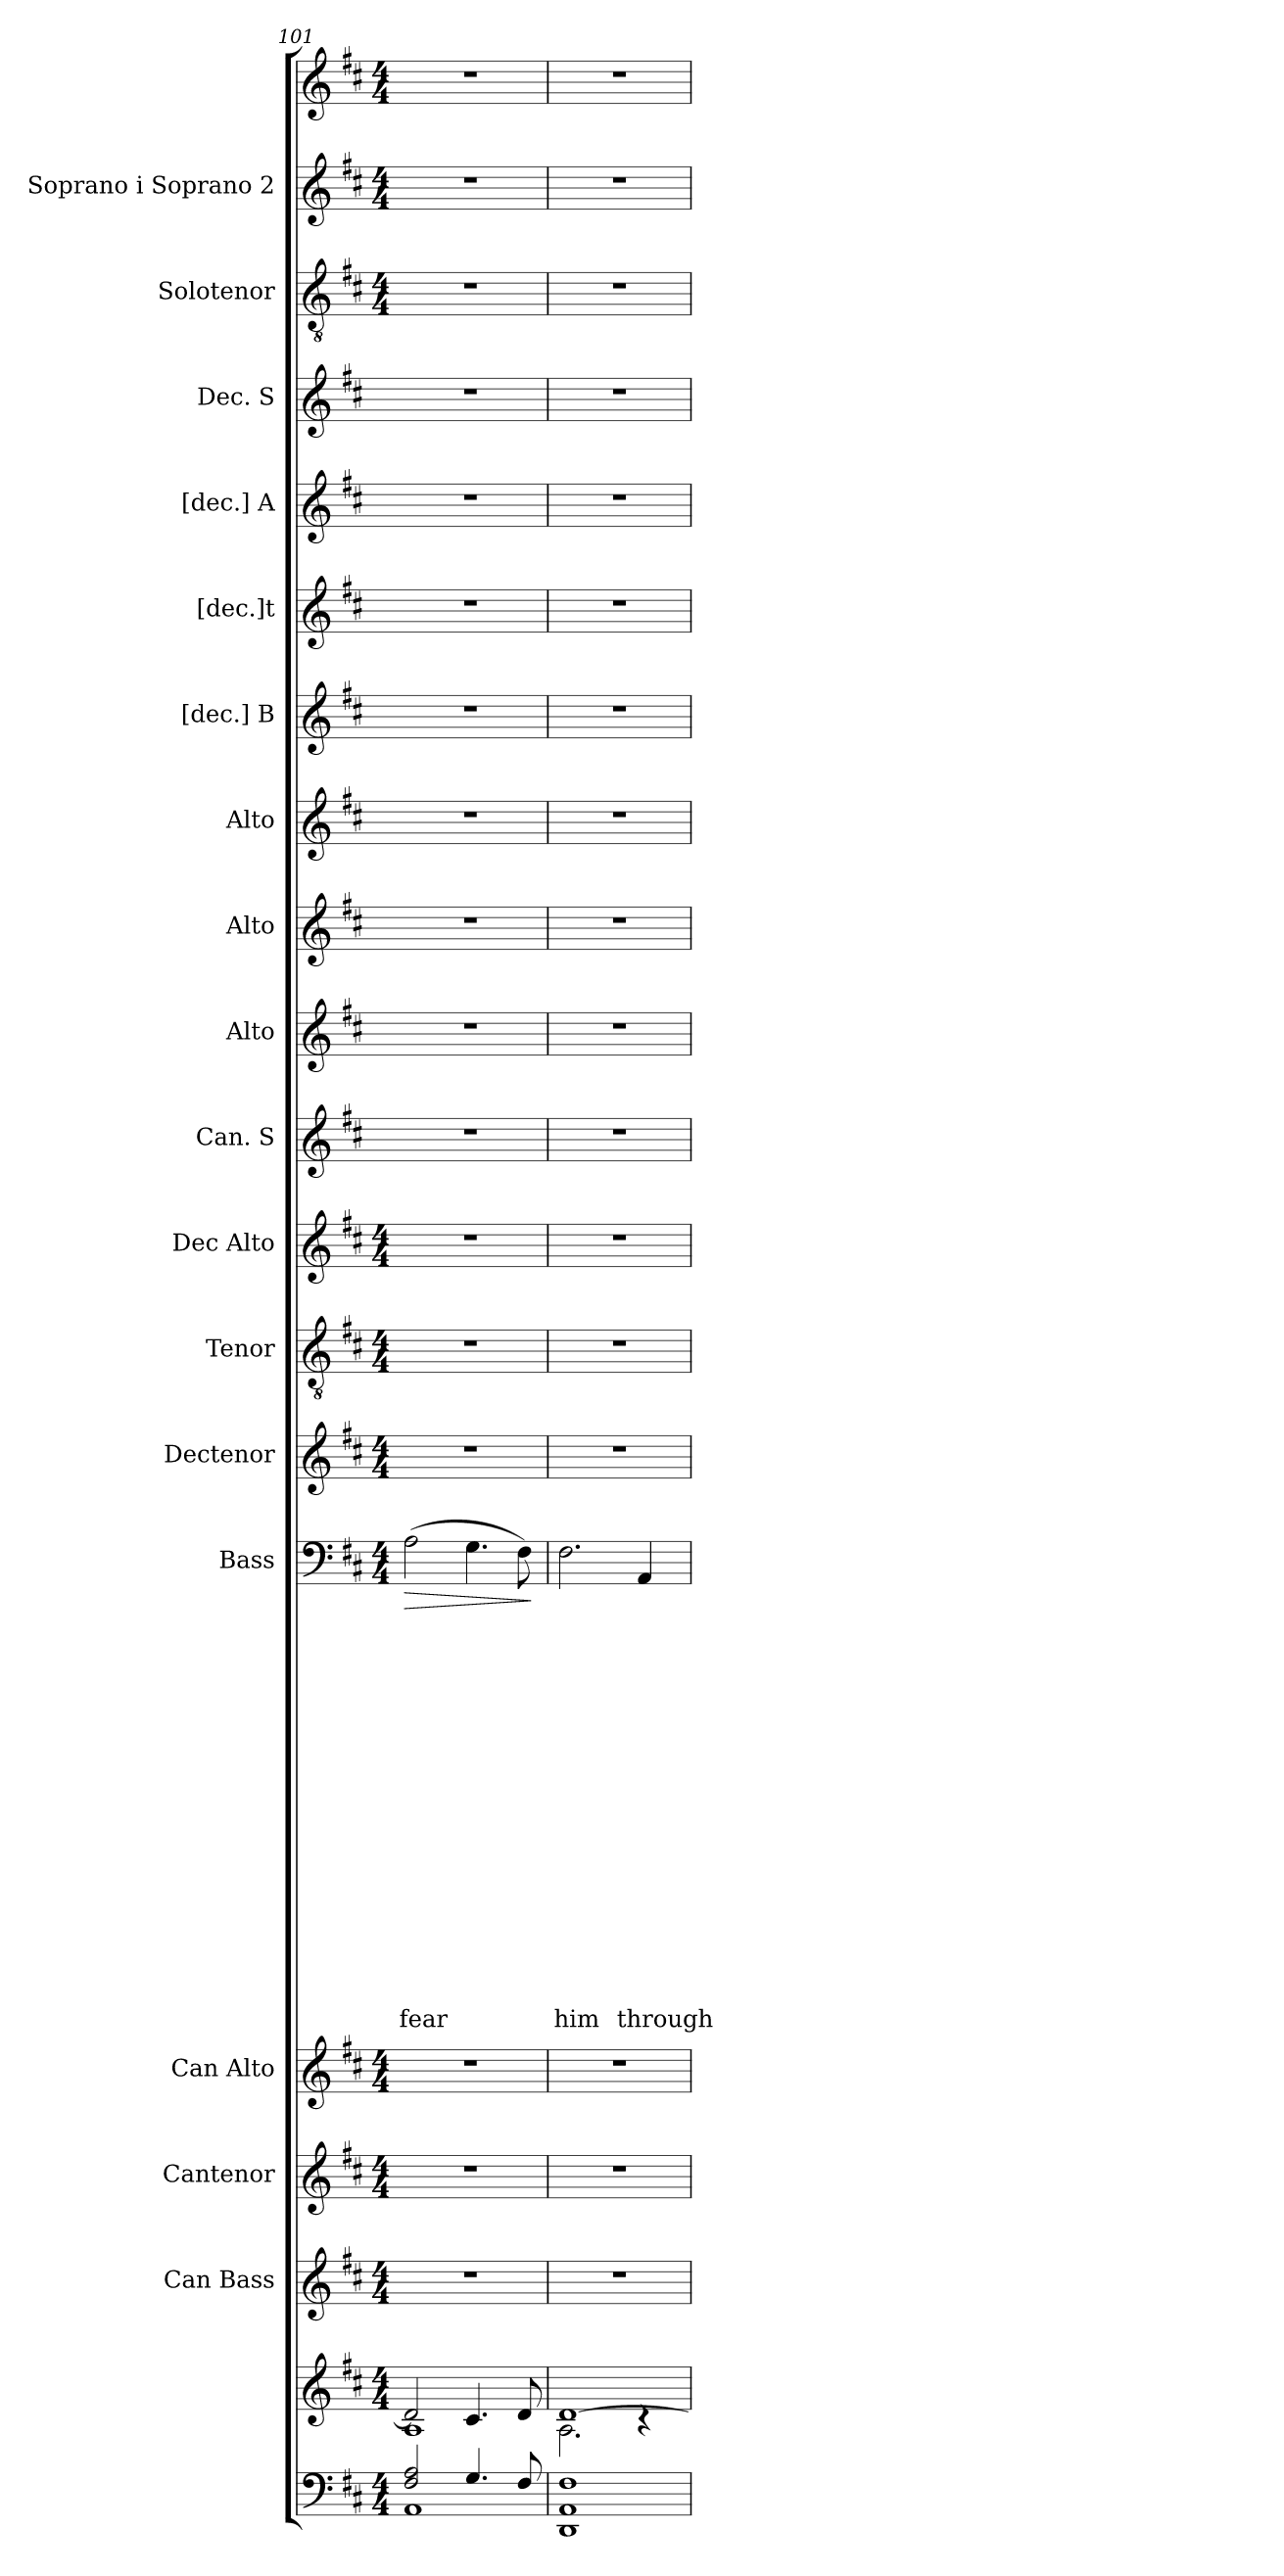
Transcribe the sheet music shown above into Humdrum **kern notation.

**kern	**kern	**kern	**kern	**kern	**kern	**text	**text	**text	**text	**text	**text	**text	**text	**text	**text	**text	**text	**text	**text	**text	**text	**text	**text	**dynam	**kern	**kern	**kern	**kern	**kern	**kern	**kern	**kern	**kern	**kern	**kern	**kern	**kern	**kern
*part19	*part18	*part17	*part16	*part15	*part14	*part14	*part14	*part14	*part14	*part14	*part14	*part14	*part14	*part14	*part14	*part14	*part14	*part14	*part14	*part14	*part14	*part14	*part14	*part14	*part13	*part12	*part11	*part10	*part9	*part8	*part7	*part6	*part5	*part4	*part3	*part2	*part1	*part1
*staff20	*staff19	*staff18	*staff17	*staff16	*staff15	*staff15	*staff15	*staff15	*staff15	*staff15	*staff15	*staff15	*staff15	*staff15	*staff15	*staff15	*staff15	*staff15	*staff15	*staff15	*staff15	*staff15	*staff15	*staff15	*staff14	*staff13	*staff12	*staff11	*staff10	*staff9	*staff8	*staff7	*staff6	*staff5	*staff4	*staff3	*staff2	*staff1
*	*	*I"Can Bass	*I"Cantenor	*I"Can Alto	*I"Bass	*	*	*	*	*	*	*	*	*	*	*	*	*	*	*	*	*	*	*	*I"Dectenor	*I"Tenor	*I"Dec Alto	*I"Can. S	*I"Alto	*I"Alto	*I"Alto	*I"[dec.] B	*I"[dec.]t	*I"[dec.] A	*I"Dec. S	*I"Solotenor	*I"Soprano i Soprano 2	*
*	*	*	*	*I'Can Alto	*I'Bass	*	*	*	*	*	*	*	*	*	*	*	*	*	*	*	*	*	*	*	*I'Dectenor	*	*I'Dec Alto	*	*	*	*	*	*	*	*	*	*I'Si	*
*clefF4	*clefG2	*clefG2	*clefG2	*clefG2	*clefF4	*	*	*	*	*	*	*	*	*	*	*	*	*	*	*	*	*	*	*	*clefG2	*clefGv2	*clefG2	*clefG2	*clefG2	*clefG2	*clefG2	*clefG2	*clefG2	*clefG2	*clefG2	*clefGv2	*clefG2	*clefG2
*k[f#c#]	*k[f#c#]	*k[f#c#]	*k[f#c#]	*k[f#c#]	*k[f#c#]	*	*	*	*	*	*	*	*	*	*	*	*	*	*	*	*	*	*	*	*k[f#c#]	*k[f#c#]	*k[f#c#]	*k[f#c#]	*k[f#c#]	*k[f#c#]	*k[f#c#]	*k[f#c#]	*k[f#c#]	*k[f#c#]	*k[f#c#]	*k[f#c#]	*k[f#c#]	*k[f#c#]
*D:	*D:	*D:	*D:	*D:	*D:	*	*	*	*	*	*	*	*	*	*	*	*	*	*	*	*	*	*	*	*D:	*D:	*D:	*D:	*D:	*D:	*D:	*D:	*D:	*D:	*D:	*D:	*D:	*D:
*M4/4	*M4/4	*M4/4	*M4/4	*M4/4	*M4/4	*	*	*	*	*	*	*	*	*	*	*	*	*	*	*	*	*	*	*	*M4/4	*M4/4	*M4/4	*	*	*	*	*	*	*	*	*M4/4	*M4/4	*M4/4
=101	=101	=101	=101	=101	=101	=101	=101	=101	=101	=101	=101	=101	=101	=101	=101	=101	=101	=101	=101	=101	=101	=101	=101	=101	=101	=101	=101	=101	=101	=101	=101	=101	=101	=101	=101	=101	=101	=101
*^	*^	*	*	*	*	*	*	*	*	*	*	*	*	*	*	*	*	*	*	*	*	*	*	*	*	*	*	*	*	*	*	*	*	*	*	*	*	*
!	!	!	!	!	!	!	!	!	!	!	!	!	!	!	!	!	!	!	!	!	!	!	!	!	!LO:LY:b	!LO:HP:b	!	!	!	!	!	!	!	!	!	!	!	!	!	!
2F#/ 2A/	1AA	1A	2d/]	1r	1r	1r	(>2A\	.	.	.	.	.	.	.	.	.	.	.	.	.	.	.	.	.	fear	>	1r	1r	1r	1r	1r	1r	1r	1r	1r	1r	1r	1r	1r	1r
4.G/	.	.	4.c#/	.	.	.	4.G\	.	.	.	.	.	.	.	.	.	.	.	.	.	.	.	.	.	.	.	.	.	.	.	.	.	.	.	.	.	.	.	.	.
8F#/	.	.	8d/	.	.	.	8F#\)	.	.	.	.	.	.	.	.	.	.	.	.	.	.	.	.	.	.	.	.	.	.	.	.	.	.	.	.	.	.	.	.	.
*v	*v	*	*	*	*	*	*	*	*	*	*	*	*	*	*	*	*	*	*	*	*	*	*	*	*	*	*	*	*	*	*	*	*	*	*	*	*	*	*	*
*	*v	*v	*	*	*	*	*	*	*	*	*	*	*	*	*	*	*	*	*	*	*	*	*	*	*	*	*	*	*	*	*	*	*	*	*	*	*	*	*
.	.	.	.	.	.	.	.	.	.	.	.	.	.	.	.	.	.	.	.	.	.	.	.	]	.	.	.	.	.	.	.	.	.	.	.	.	.	.
=102	=102	=102	=102	=102	=102	=102	=102	=102	=102	=102	=102	=102	=102	=102	=102	=102	=102	=102	=102	=102	=102	=102	=102	=102	=102	=102	=102	=102	=102	=102	=102	=102	=102	=102	=102	=102	=102	=102
*	*^	*	*	*	*	*	*	*	*	*	*	*	*	*	*	*	*	*	*	*	*	*	*	*	*	*	*	*	*	*	*	*	*	*	*	*	*	*
!	!	!	!	!	!	!	!	!	!	!	!	!	!	!	!	!	!	!	!	!	!	!	!	!LO:LY:b	!	!	!	!	!	!	!	!	!	!	!	!	!	!	!
1DD 1AA 1F#	[>1d	2.A\	1r	1r	1r	2.F#\	.	.	.	.	.	.	.	.	.	.	.	.	.	.	.	.	.	him	.	1r	1r	1r	1r	1r	1r	1r	1r	1r	1r	1r	1r	1r	1r
!	!	!	!	!	!	!	!	!	!	!	!	!	!	!	!	!	!	!	!	!	!	!	!	!LO:LY:b	!	!	!	!	!	!	!	!	!	!	!	!	!	!	!
.	.	4rc	.	.	.	4AA/	.	.	.	.	.	.	.	.	.	.	.	.	.	.	.	.	.	through-	.	.	.	.	.	.	.	.	.	.	.	.	.	.	.
*	*v	*v	*	*	*	*	*	*	*	*	*	*	*	*	*	*	*	*	*	*	*	*	*	*	*	*	*	*	*	*	*	*	*	*	*	*	*	*	*
=	=	=	=	=	=	=	=	=	=	=	=	=	=	=	=	=	=	=	=	=	=	=	=	=	=	=	=	=	=	=	=	=	=	=	=	=	=	=
*-	*-	*-	*-	*-	*-	*-	*-	*-	*-	*-	*-	*-	*-	*-	*-	*-	*-	*-	*-	*-	*-	*-	*-	*-	*-	*-	*-	*-	*-	*-	*-	*-	*-	*-	*-	*-	*-	*-
